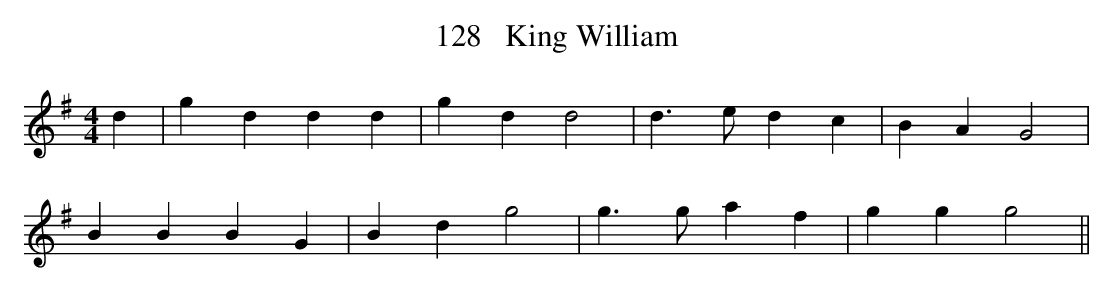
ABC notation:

X:1
T:128   King William
M:4/4
K:G
d2|g2 d2 d2 d2|g2 d2 d4|d3 e d2 c2|B2 A2 G4|
B2 B2 B2 G2|B2 d2 g4|g3 g a2 f2|g2 g2 g4||
